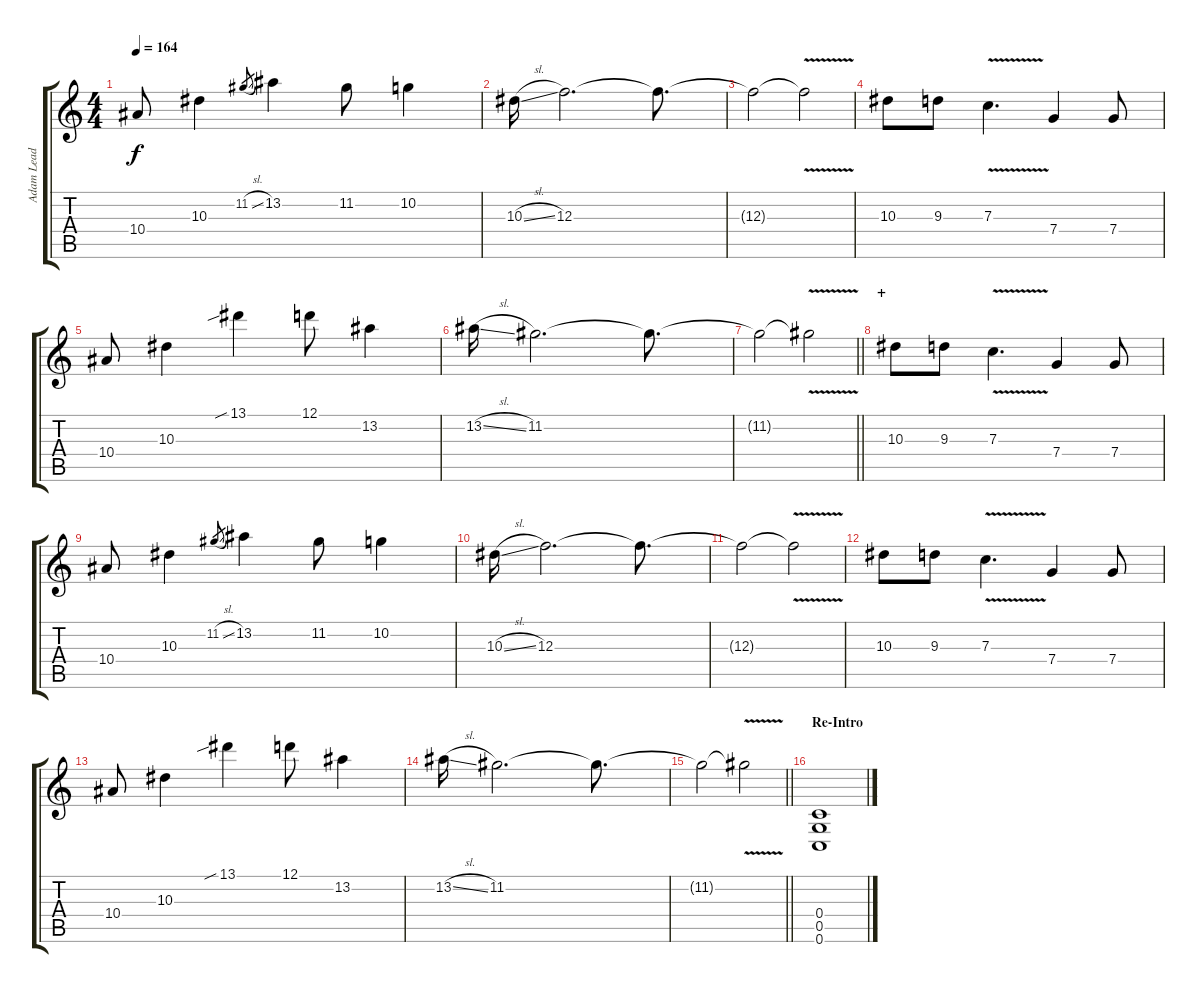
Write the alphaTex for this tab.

\track ("Adam Lead" "Adam Lead") {instrument distortionguitar}
\staff {score tabs}
\tuning (D4 A3 F3 C3 G2 C2) {hide}
\ts (4 4)
\tempo 164
\clef g2
\ks c
10.4.8{dy f} 10.3.4 11.2{sl}.8{gr} 13.2.4 11.2.8 10.2.4 |
10.3{sl}.16 12.3.2{d} 12.3{t}.8{d} |
12.3{t}.2 12.3{v t}.2 |
10.3.8 9.3.8 7.3{v}.4{d} 7.4.4 7.4.8 |
10.4.8 10.3.4 13.1{sib}.4 12.1.8 13.2.4 |
13.2{sl}.16 11.2.2{d} 11.2{t}.8{d} |
\barLineRight lightlight
11.2{t}.2 11.2{v t}.2 |
\section ("" "+")
10.3.8 9.3.8 7.3{v}.4{d} 7.4.4 7.4.8 |
10.4.8 10.3.4 11.2{sl}.8{gr} 13.2.4 11.2.8 10.2.4 |
10.3{sl}.16 12.3.2{d} 12.3{t}.8{d} |
12.3{t}.2 12.3{v t}.2 |
10.3.8 9.3.8 7.3{v}.4{d} 7.4.4 7.4.8 |
10.4.8 10.3.4 13.1{sib}.4 12.1.8 13.2.4 |
13.2{sl}.16 11.2.2{d} 11.2{t}.8{d} |
\barLineRight lightlight
11.2{t}.2 11.2{v t}.2 |
\section ("" "Re-Intro")
(0.4 0.5 0.6).1
